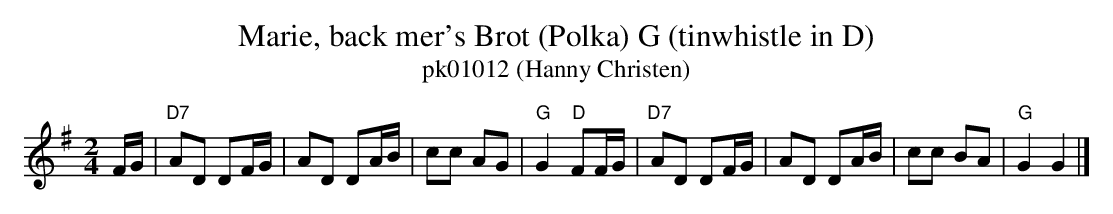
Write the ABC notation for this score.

X:1
T:Marie, back mer's Brot (Polka) G (tinwhistle in D)
T:pk01012 (Hanny Christen)
M:2/4
L:1/16
K:G%%MIDI gchordon
FG | "D7"A2D2 D2FG | A2D2 D2AB | c2c2 A2G2 | "G"G4 "D"F2FG | "D7"A2D2 D2FG | A2D2 D2AB | c2c2 B2A2 | "G"G4G4 |]
